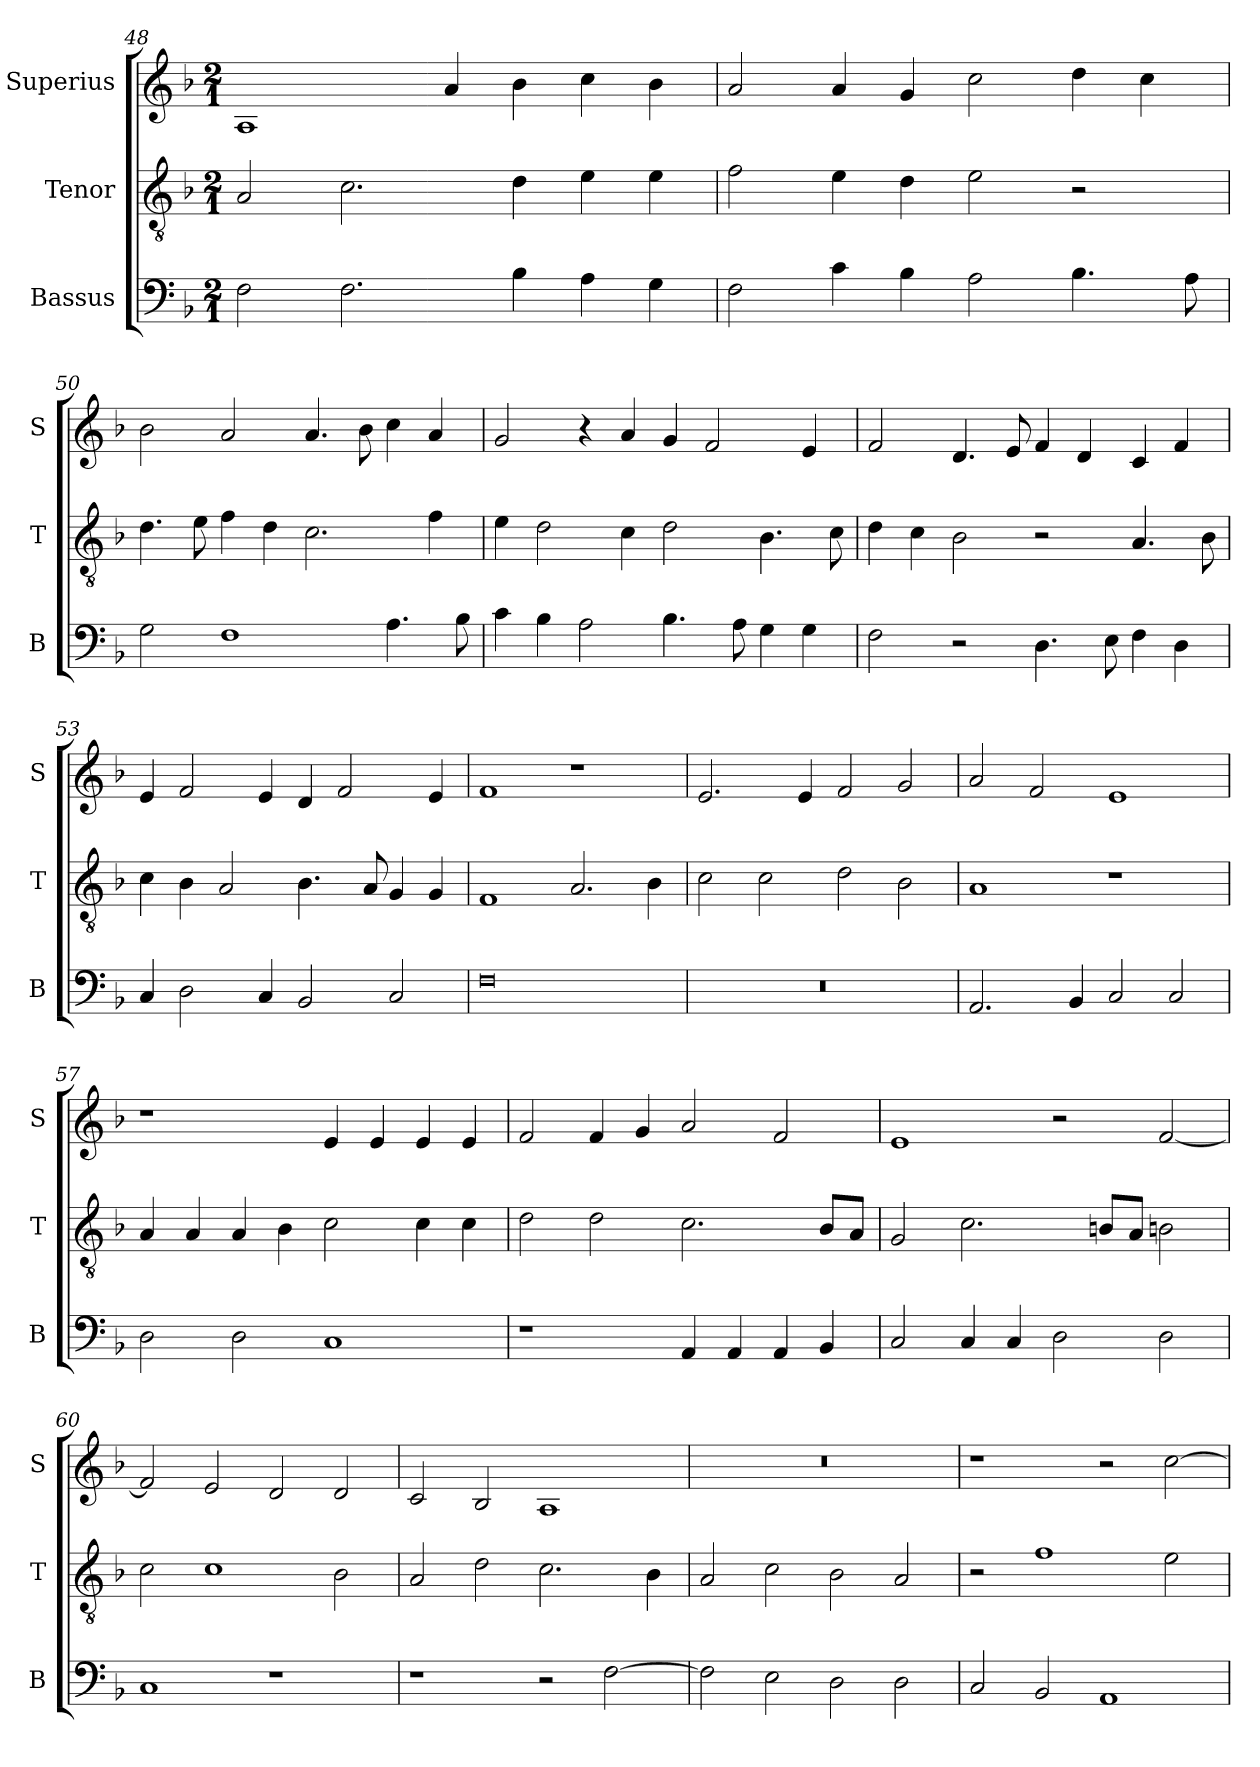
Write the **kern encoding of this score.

**kern	**kern	**kern
*part3	*part2	*part1
*staff3	*staff2	*staff1
*I"Bassus	*I"Tenor	*I"Superius
*I'B	*I'T	*I'S
*clefF4	*clefGv2	*clefG2
*k[b-]	*k[b-]	*k[b-]
*F:	*F:	*F:
*M2/1	*M2/1	*M2/1
=48	=48	=48
2F	2A	1A
2.F	2.c	.
.	.	4a
4B-	4d	4b-
4A	4e	4cc
4G	4e	4b-
=49	=49	=49
2F	2f	2a
4c	4e	4a
4B-	4d	4g
2A	2e	2cc
4.B-	2r	4dd
.	.	4cc
8A	.	.
=50	=50	=50
2G	4.d	2b-
.	8e	.
1F	4f	2a
.	4d	.
.	2.c	4.a
.	.	8b-
4.A	.	4cc
.	4f	4a
8B-	.	.
=51	=51	=51
4c	4e	2g
4B-	2d	.
2A	.	4r
.	4c	4a
4.B-	2d	4g
.	.	2f
8A	.	.
4G	4.B-	.
4G	.	4e
.	8c	.
=52	=52	=52
2F	4d	2f
.	4c	.
2r	2B-	4.d
.	.	8e
4.D	2r	4f
.	.	4d
8E	.	.
4F	4.A	4c
4D	.	4f
.	8B-	.
=53	=53	=53
4C	4c	4e
2D	4B-	2f
.	2A	.
4C	.	4e
2BB-	4.B-	4d
.	.	2f
.	8A	.
2C	4G	.
.	4G	4e
=54	=54	=54
0F	1F	1f
.	2.A	1r
.	4B-	.
=55	=55	=55
0r	2c	2.e
.	2c	.
.	.	4e
.	2d	2f
.	2B-	2g
=56	=56	=56
2.AA	1A	2a
.	.	2f
4BB-	.	.
2C	1r	1e
2C	.	.
=57	=57	=57
2D	4A	1r
.	4A	.
2D	4A	.
.	4B-	.
1C	2c	4e
.	.	4e
.	4c	4e
.	4c	4e
=58	=58	=58
1r	2d	2f
.	2d	4f
.	.	4g
4AA	2.c	2a
4AA	.	.
4AA	.	2f
4BB-	8B-L	.
.	8AJ	.
=59	=59	=59
2C	2G	1e
4C	2.c	.
4C	.	.
2D	.	2r
.	8BnL	.
.	8AJ	.
2D	2Bn	[2f
=60	=60	=60
1C	2c	2f]
.	1c	2e
1r	.	2d
.	2B-	2d
=61	=61	=61
1r	2A	2c
.	2d	2B-
2r	2.c	1A
[2F	.	.
.	4B-	.
=62	=62	=62
2F]	2A	0r
2E	2c	.
2D	2B-	.
2D	2A	.
=63	=63	=63
2C	2r	1r
2BB-	1f	.
1AA	.	2r
.	2e	[2cc
=	=	=
*-	*-	*-
